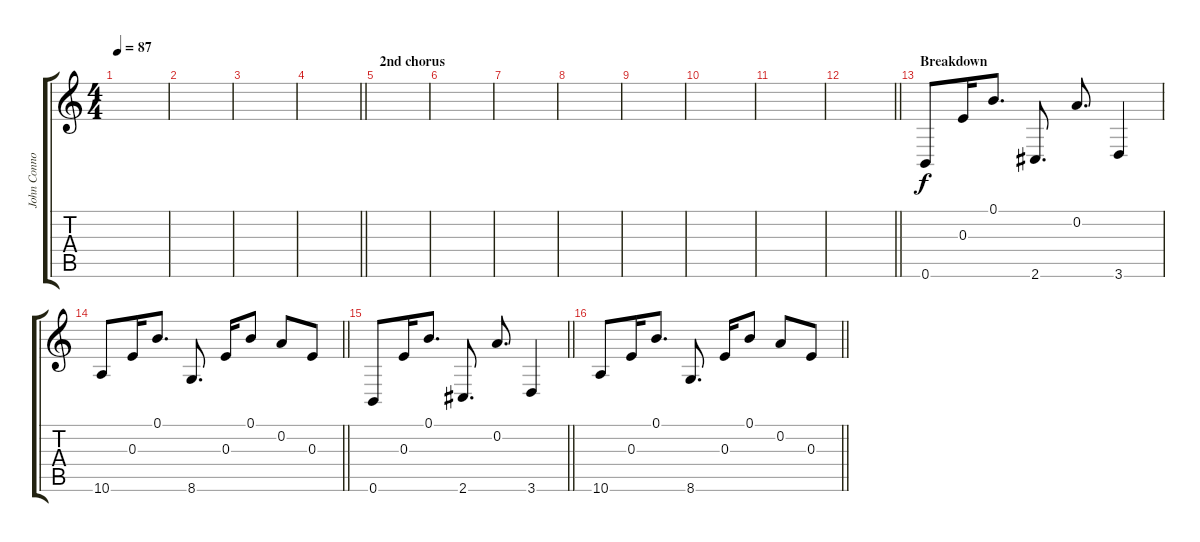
\track ("John Connolly clean" "John Conno") {instrument electricguitarclean}
\staff {score tabs}
\tuning (B3 A3 E3 B2 Gb2 B1) {hide}
\ts (4 4)
\tempo 87
\clef g2
\ks c
|
|
|
\barLineRight lightlight
|
\section ("" "2nd chorus")
|
|
|
|
|
|
|
\barLineRight lightlight
|
\section ("" "Breakdown")
0.6.8 0.3.16 0.1.8{d} 2.6.8{d} 0.2.8{d} 3.6.4 |
\barLineRight lightlight
10.6.8 0.3.16 0.1.8{d} 8.6.8{d} 0.3.16 0.1.8 0.2.8 0.3.8 |
\barLineRight lightlight
0.6.8 0.3.16 0.1.8{d} 2.6.8{d} 0.2.8{d} 3.6.4 |
\barLineRight lightlight
10.6.8 0.3.16 0.1.8{d} 8.6.8{d} 0.3.16 0.1.8 0.2.8 0.3.8
